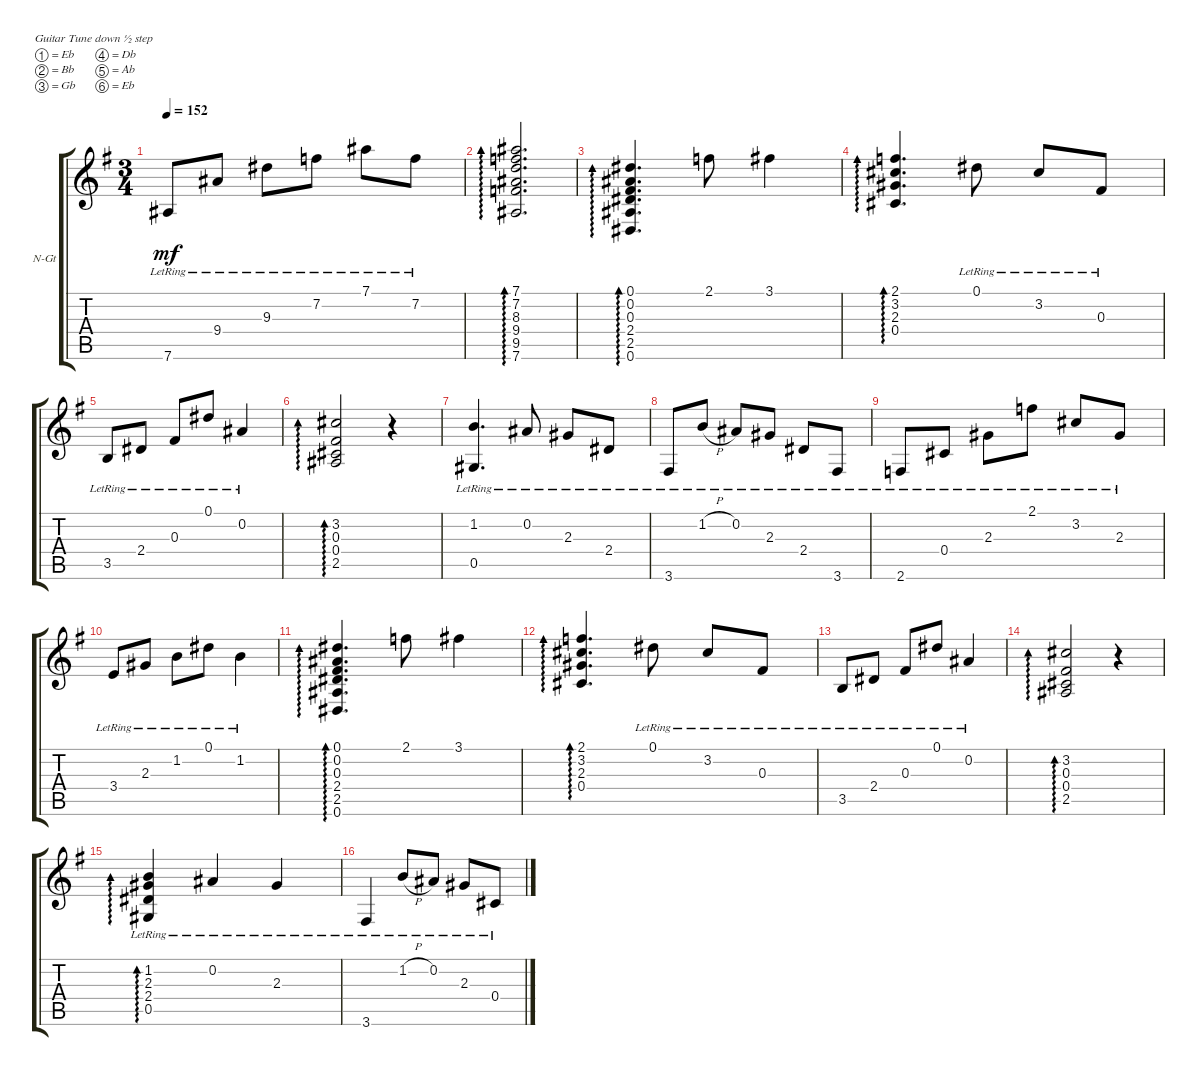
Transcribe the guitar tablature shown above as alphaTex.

\defaultSystemsLayout 4
\bracketExtendMode groupsimilarinstruments
\firstSystemTrackNameOrientation horizontal
\otherSystemsTrackNameOrientation horizontal
\track ("Nylon Guitar" "N-Gt") {solo instrument acousticguitarnylon}
\staff {score tabs}
\tuning (Eb4 Bb3 Gb3 Db3 Ab2 Eb2)
\ts (3 4)
\tempo 152
\clef g2
\ks g
7.6{lr}.8{dy mf} 9.4{lr}.8 9.3{lr}.8 7.2{lr}.8 7.1{lr}.8 7.2{lr}.8 |
(7.6 9.5 9.4 8.3 7.2 7.1).2{d ad 0} |
(0.6 2.5 2.4 0.3 0.2 0.1).4{d ad 0} 2.1.8 3.1.4 |
(0.4 2.3 3.2 2.1).4{d ad 0} 0.1{lr}.8 3.2{lr}.8 0.3{lr}.8 |
3.5{lr}.8 2.4{lr}.8 0.3{lr}.8 0.1{lr}.8 0.2{lr}.4 |
(2.5 0.4 0.3 3.2).2{ad 0} r.4 |
(1.2{lr} 0.5{lr}).4{d} 0.2{lr}.8 2.3{lr}.8 2.4{lr}.8 |
3.6{lr}.8 1.2{h lr}.8 0.2{lr}.8 2.3{lr}.8 2.4{lr}.8 3.6{lr}.8 |
2.6{lr}.8 0.4{lr}.8 2.3{lr}.8 2.1{lr}.8 3.2{lr}.8 2.3{lr}.8 |
3.4{lr}.8 2.3{lr}.8 1.2{lr}.8 0.1{lr}.8 1.2{lr}.4 |
(0.6 2.5 2.4 0.3 0.2 0.1).4{d ad 0} 2.1.8 3.1.4 |
(0.4 2.3 3.2 2.1).4{d ad 0} 0.1{lr}.8 3.2{lr}.8 0.3{lr}.8 |
3.5{lr}.8 2.4{lr}.8 0.3{lr}.8 0.1{lr}.8 0.2{lr}.4 |
(2.5 0.4 0.3 3.2).2{ad 0} r.4 |
(0.5{lr} 2.4{lr} 2.3{lr} 1.2{lr}).4{ad 0} 0.2{lr}.4 2.3{lr}.4 |
3.6{lr}.4 1.2{h lr}.8 0.2{lr}.8 2.3{lr}.8 0.4{lr}.8
